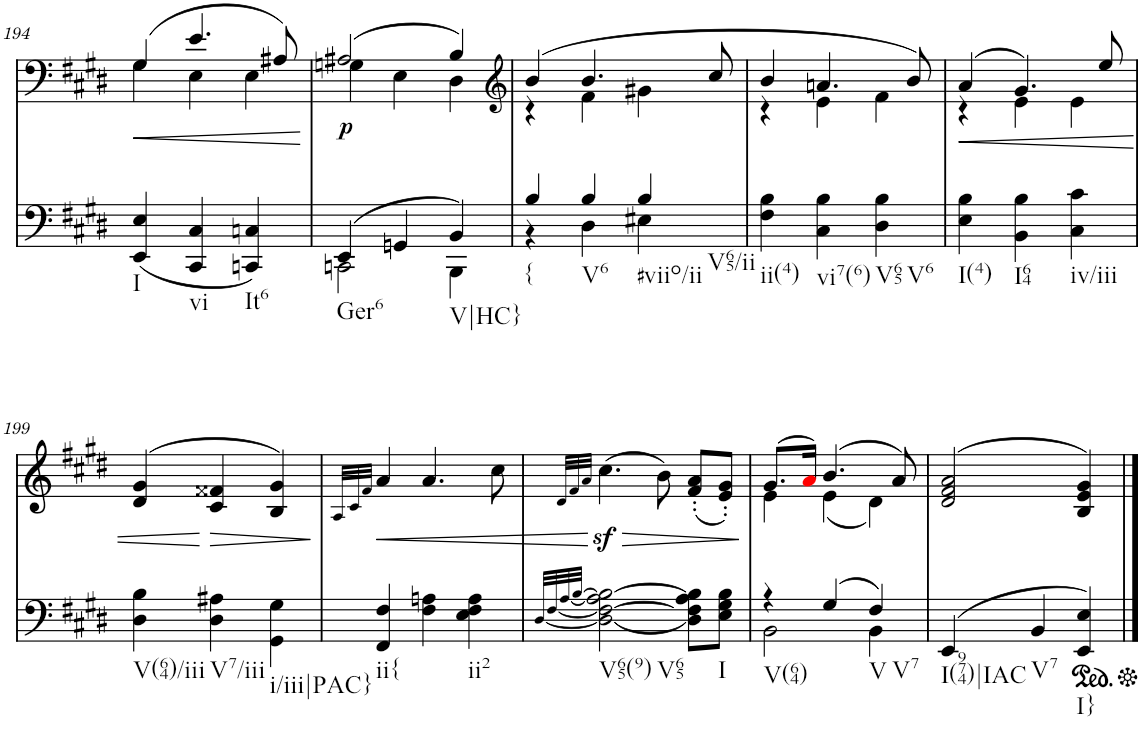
**kern	**kern	**text	**dynam
*part2	*part1	*part1	*part1
*staff2	*staff1	*staff1	*staff1
*I"Piano	*I"Piano	*	*
*I'Pno	*I'Pno	*	*
!!LO:PB:g=z
*clefF4	*clefF4	*	*
*k[f#c#g#d#]	*k[f#c#g#d#]	*	*
*E:	*E:	*	*
*M3/4	*M3/4	*	*
=194	=194	=194	=194
*^	*	*	*
!LO:TX:b:t=I	!	!	!	!
!	!	!	!	!LO:HP:b
*	*	*^	*	*
4ryy	(<4EE/ 4E/	(4G#/	4G#\	.	<
!LO:TX:b:t=vi	!	!	!	!	!
4ryy	4CC#/ 4C#/	4.e/	4E\	.	.
!LO:TX:b:t=It6	!	!	!	!	!
4ryy	4CCn/ 4Cn/)	.	4E\	.	.
.	.	8A#X/)	.	.	.
*v	*v	*	*	*	*
*	*v	*v	*	*
.	.	.	[
=195	=195	=195	=195
*^	*^	*	*
!LO:TX:b:t=Ger6	!	!	!	!	!
!	!	!	!	!LO:LY:b	!
(4EE/	2CCn\	(2A#X/	4Gn\	.	.
4GGn/	.	.	4E\	.	.
!LO:TX:b:t=V|HC}	!	!	!	!	!
4BB/)	4BBB\	4B/)	4D#\	.	.
=196	=196	=196	=196	=196	=196
*	*	*clefG2	*	*	*
!LO:TX:b:t={	!	!	!	!	!
4B/	4r	(4b/	4r	.	.
!LO:TX:b:t=V6	!	!	!	!	!
4B/	4D#\	4.b/	4f#\	.	.
!LO:TX:b:t=#viio/ii	!	!	!	!	!
!LO:TX:b:t=V65/ii	!	!	!	!	!
4B/	4E#X\	.	4g#X\	.	.
.	.	8cc#/	.	.	.
*v	*v	*	*	*	*
=197	=197	=197	=197	=197
!LO:TX:b:t=ii(4)	!	!	!	!
4F#\ 4B\	4b/	4r	.	.
!LO:TX:b:t=vi7(6)	!	!	!	!
4C#\ 4B\	4.an/	4e\	.	.
!LO:TX:b:t=V65	!	!	!	!
!LO:TX:b:t=V6	!	!	!	!
4D#\ 4B\	.	4f#\	.	.
.	8b/)	.	.	.
=198	=198	=198	=198	=198
!LO:TX:b:t=I(4)	!	!	!	!
!	!	!	!	!LO:HP:b
4E\ 4B\	(4a/	4r	.	<
!LO:TX:b:t=I64	!	!	!	!
4BB\ 4B\	4.g#/)	4e\	.	.
!LO:TX:b:t=iv/iii	!	!	!	!
4C#\ 4c#\	.	4e\	.	.
.	8ee/	.	.	.
*	*v	*v	*	*
!!LO:LB:g=z
=199	=199	=199	=199
!LO:TX:b:t=V(64)/iii	!	!	!
4D#\ 4B\	(>4d#/ 4g#/	.	.
!LO:TX:b:t=V7/iii	!	!	!
!	!	!	!LO:HP:n=1:b
4D#\ 4A#X\	4c#/ 4f##X/	.	[ >
!LO:TX:b:t=i/iii|PAC}	!	!	!
4GG#\ 4G#\	4B/ 4g#/)	.	.
.	.	.	]
=200	=200	=200	=200
.	32qA/LLL	.	.
.	32qc#/	.	.
.	32qf#/JJJ	.	.
!LO:TX:b:t=ii{	!	!	!
4FF#/ 4F#/	4a/	.	.
4F#\ 4An\	4.a/	.	.
!LO:TX:b:t=ii2	!	!	!
4E\ 4F#\ 4A\	.	.	.
.	8cc#\	.	.
=201	=201	=201	=201
[<32qD#/LLL	.	.	.
[<32qF#/	32qd#/LLL	.	.
[<32qA/	32qf#/	.	.
[32qB/JJJ	32qa/JJJ	.	.
!LO:TX:b:t=V65(9)	!	!	!
!LO:TX:b:t=V65	!	!	!
2D#\_ 2F#\_ 2A\] 2B\_	(4.cc#z<\	.	.
.	8b\)	.	.
8D#\] 8F#\] 8A\ 8B\]L	(8f#/' 8a/'L	.	.
!LO:TX:b:t=I	!	!	!
8E\ 8G#\ 8B\J	8e/' 8g#/'J)	.	.
=202	=202	=202	=202
*^	*^	*	*
!LO:TX:b:t=V(64)	!	!	!	!	!
4r	2BB\	(8.g#/L	4e\	.	.
.	.	16ai/Jk)	.	.	.
(4G#/	.	(4.b/	(4e\	.	.
!LO:TX:b:t=V	!	!	!	!	!
!LO:TX:b:t=V7	!	!	!	!	!
4F#/)	4BB\	.	4d#\)	.	.
.	.	8a/)	.	.	.
*v	*v	*	*	*	*
*	*v	*v	*	*
=203	=203	=203	=203
!LO:TX:b:t=I(974)|IAC	!	!	!
(>4EE/	(>2d#/ 2f#/ 2a/	.	.
!LO:TX:b:t=V7	!	!	!
4BB/	.	.	.
*ped	*	*	*
!LO:TX:b:t=I}	!	!	!
4EE/ 4E/)	4B/ 4e/ 4g#/)	.	.
*Xped	*	*	*
==	==	==	==
*-	*-	*-	*-
